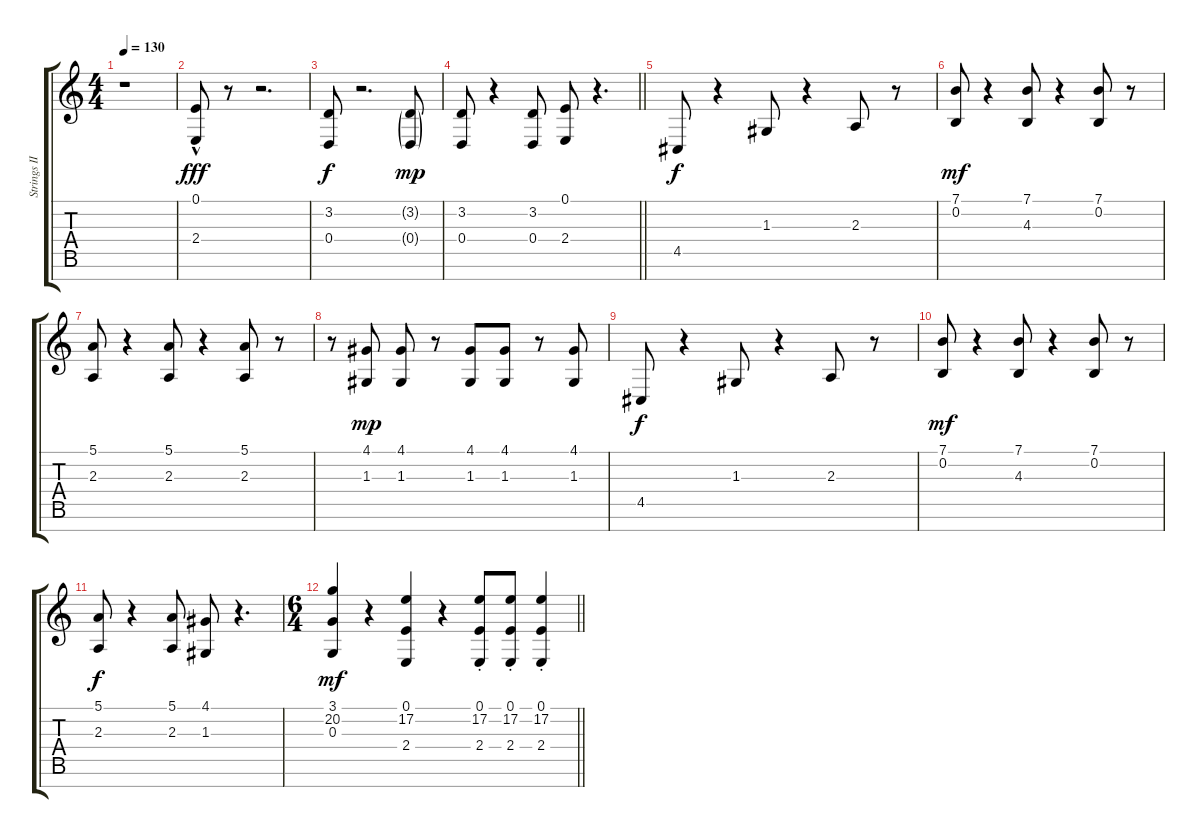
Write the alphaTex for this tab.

\track ("Strings II" "Strings II") {instrument stringensemble1}
\staff {score tabs}
\tuning (E4 B3 G3 D3 A2 E2 B1) {hide}
\ts (4 4)
\tempo 130
\clef g2
\ks c
r.1{dy fff} |
(0.1{hac} 2.4{hac}).8 r.8 r.2{d} |
(3.2 0.4).8{dy f} r.2{d} (3.2{g} 0.4{g}).8{dy mp} |
\barLineRight lightlight
(3.2 0.4).8 r.4 (3.2 0.4).8 (0.1 2.4).8 r.4{d} |
\section ("" "")
4.5.8{dy f} r.4 1.3.8 r.4 2.3.8 r.8 |
(7.1 0.2).8{dy mf} r.4 (7.1 4.3).8 r.4 (7.1 0.2).8 r.8 |
(5.1 2.3).8 r.4 (5.1 2.3).8 r.4 (5.1 2.3).8 r.8 |
r.8 (4.1 1.3).8{dy mp} (4.1 1.3).8 r.8 (4.1 1.3).8 (4.1 1.3).8 r.8 (4.1 1.3).8 |
4.5.8{dy f} r.4 1.3.8 r.4 2.3.8 r.8 |
(7.1 0.2).8{dy mf} r.4 (7.1 4.3).8 r.4 (7.1 0.2).8 r.8 |
(5.1 2.3).8{dy f} r.4 (5.1 2.3).8 (4.1 1.3).8 r.4{d} |
\ts (6 4)
\barLineRight lightlight
(3.1 20.2 0.3).4{dy mf} r.4 (0.1 17.2 2.4).4 r.4 (0.1{st} 17.2{st} 2.4{st}).8 (0.1{st} 17.2{st} 2.4{st}).8 (0.1{st} 17.2{st} 2.4{st}).4
